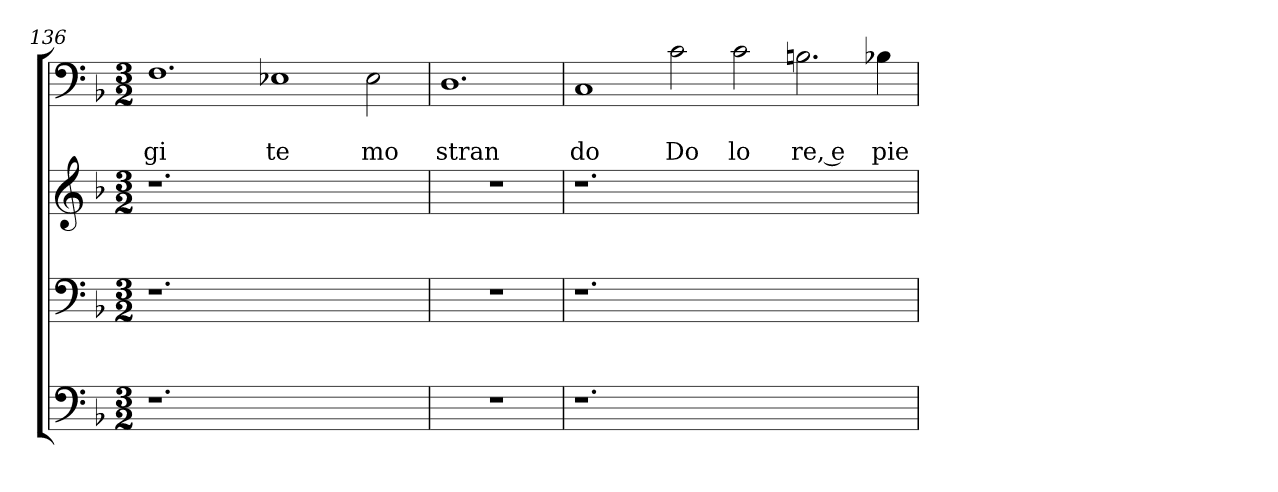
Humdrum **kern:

**kern	**kern	**kern	**kern	**text	**text
*part4	*part3	*part2	*part1	*part1	*part1
*staff4	*staff3	*staff2	*staff1	*staff1	*staff1
*clefF4	*clefF4	*clefG2	*clefF4	*	*
*k[b-]	*k[b-]	*k[b-]	*k[b-]	*	*
*F:	*F:	*F:	*F:	*	*
*M3/2	*M3/2	*M3/2	*M3/2	*	*
=136	=136	=136	=136	=136	=136
!	!	!	!	!	!LO:LY:b
1.r	1.r	1.r	1.F	.	gi
!	!	!	!	!	!LO:LY:b
1.ryy	1.ryy	1.ryy	1E-X	.	te
!	!	!	!	!	!LO:LY:b
.	.	.	2E-\	.	mo
=137	=137	=137	=137	=137	=137
!	!	!	!	!	!LO:LY:b
1.r	1.r	1.r	1.D	.	stran
=138	=138	=138	=138	=138	=138
!	!	!	!	!	!LO:LY:b
1.r	1.r	1.r	1C	.	do
!	!	!	!	!	!LO:LY:b
.	.	.	2c\	.	Do
!	!	!	!	!	!LO:LY:b
1.ryy	1.ryy	1.ryy	2c\	.	lo
!	!	!	!	!	!LO:LY:b:rj
.	.	.	2.Bn\	.	re, e
!	!	!	!	!	!LO:LY:b
.	.	.	4B-X\	.	pie
=	=	=	=	=	=
*-	*-	*-	*-	*-	*-
